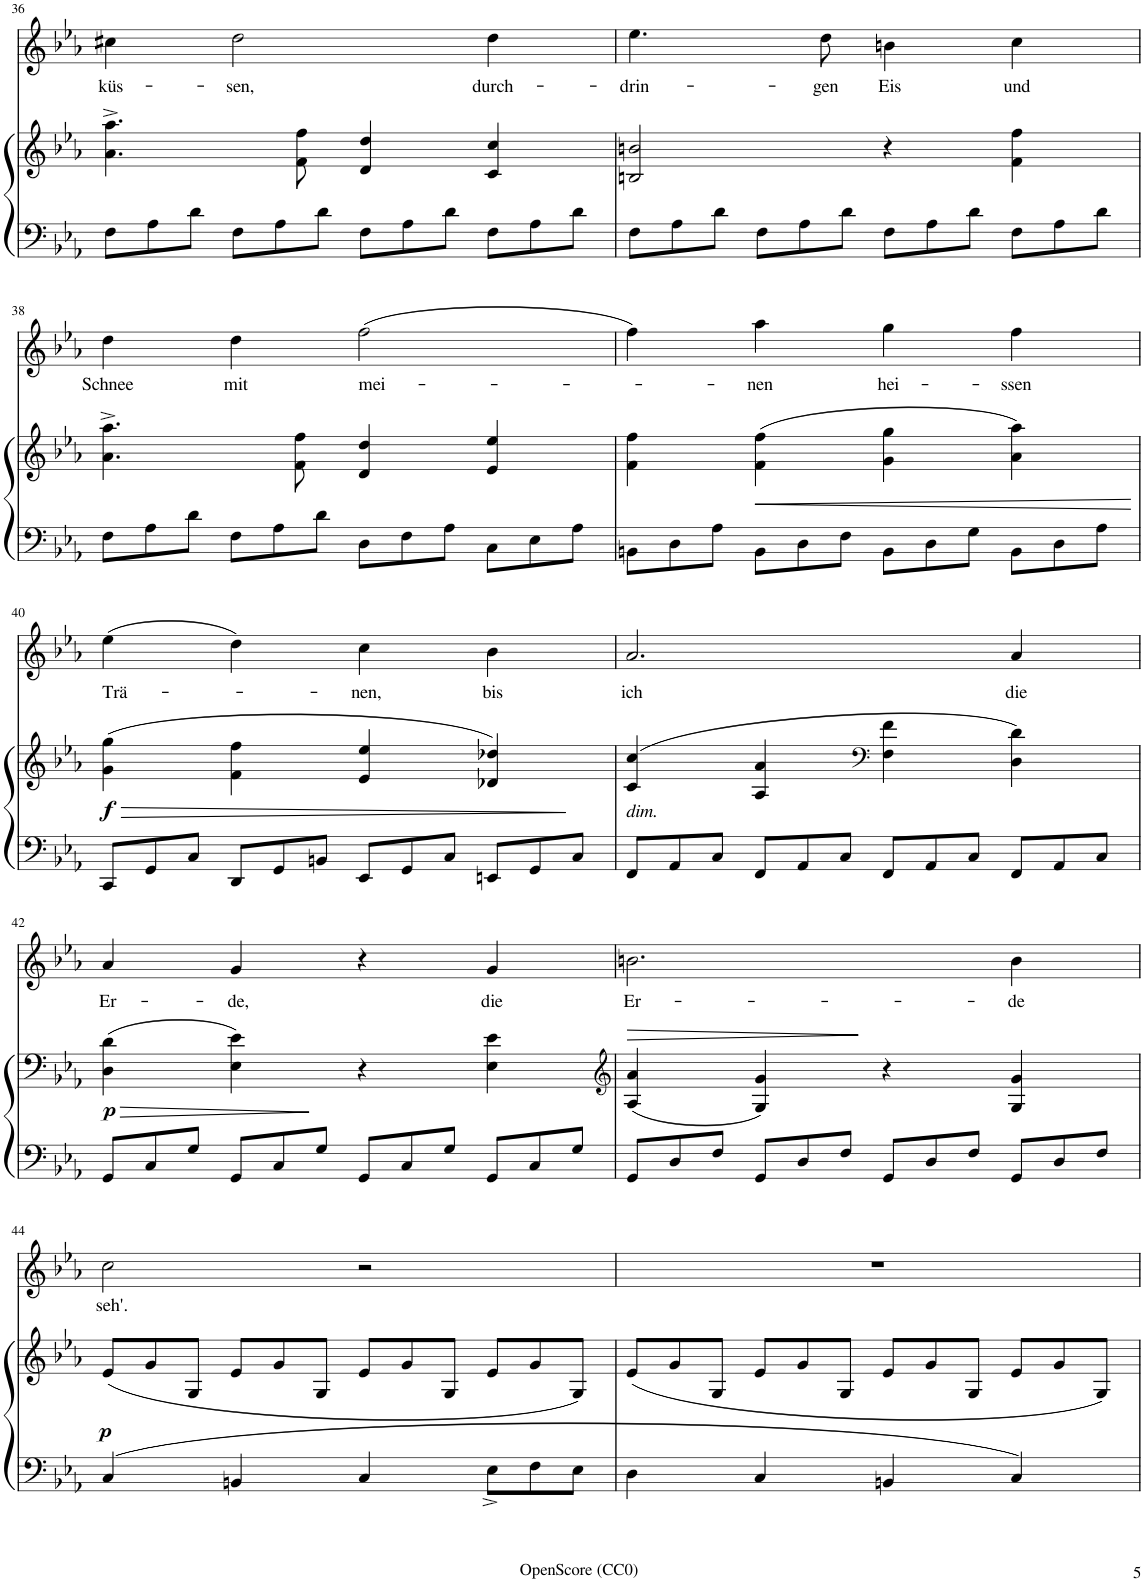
**kern	**kern	**dynam	**kern	**text
*part2	*part2	*part2	*part1	*part1
*staff3	*staff2	*staff2/3	*staff1	*staff1
*I"Pianoforte	*	*	*I"Singstimme Voice	*
*I'Pno	*	*	*	*
!!LO:PB:g=z
*clefF4	*clefG2	*	*clefG2	*
*k[b-e-a-]	*k[b-e-a-]	*	*k[b-e-a-]	*
*M4/4	*M4/4	*	*M4/4	*
*met(c)	*met(c)	*	*met(c)	*
*Xtuplet	*	*	*	*
=36	=36	=36	=36	=36
!	!	!	!	!LO:LY:b
12F\L	4.a-\^ 4.aa-\^	.	4cc#X\	küs-
12A-\	.	.	.	.
12d\J	.	.	.	.
!	!	!	!	!LO:LY:b
12F\L	.	.	2dd\	-sen,
12A-\	.	.	.	.
.	8f\ 8ff\	.	.	.
12d\J	.	.	.	.
12F\L	4d/ 4dd/	.	.	.
12A-\	.	.	.	.
12d\J	.	.	.	.
!	!	!	!	!LO:LY:b
12F\L	4c/ 4cc/	.	4dd\	durch-
12A-\	.	.	.	.
12d\J	.	.	.	.
=37	=37	=37	=37	=37
!	!	!	!	!LO:LY:b
12F\L	2Bn/ 2bn/	.	4.ee-\	-drin-
12A-\	.	.	.	.
12d\J	.	.	.	.
12F\L	.	.	.	.
12A-\	.	.	.	.
!	!	!	!	!LO:LY:b
.	.	.	8dd\	-gen
12d\J	.	.	.	.
!	!	!	!	!LO:LY:b
12F\L	4r	.	4bn\	Eis
12A-\	.	.	.	.
12d\J	.	.	.	.
!	!	!	!	!LO:LY:b
12F\L	4f\ 4ff\	.	4cc\	und
12A-\	.	.	.	.
12d\J	.	.	.	.
!!LO:LB:g=z
=38	=38	=38	=38	=38
!	!	!	!	!LO:LY:b
12F\L	4.a-\^ 4.aa-\^	.	4dd\	Schnee
12A-\	.	.	.	.
12d\J	.	.	.	.
!	!	!	!	!LO:LY:b
12F\L	.	.	4dd\	mit
12A-\	.	.	.	.
.	8f\ 8ff\	.	.	.
12d\J	.	.	.	.
!	!	!	!	!LO:LY:b
12D\L	4d/ 4dd/	.	(2ff\	mei-
12F\	.	.	.	.
12A-\J	.	.	.	.
12C\L	4e-/ 4ee-/	.	.	.
12E-\	.	.	.	.
12A-\J	.	.	.	.
=39	=39	=39	=39	=39
12BBn\L	4f\ 4ff\	.	4ff\)	.
12D\	.	.	.	.
12A-\J	.	.	.	.
!	!	!LO:HP:b	!	!LO:LY:b
12BB\L	(4f\ 4ff\	<	4aa-\	-nen
12D\	.	.	.	.
12F\J	.	.	.	.
!	!	!	!	!LO:LY:b
12BB\L	4g\ 4gg\	.	4gg\	hei-
12D\	.	.	.	.
12G\J	.	.	.	.
!	!	!	!	!LO:LY:b
12BB\L	4a-\ 4aa-\)	.	4ff\	-ssen
12D\	.	.	.	.
12A-\J	.	.	.	.
.	.	[	.	.
!!LO:LB:g=z
=40	=40	=40	=40	=40
!	!	!LO:HP:b	!	!LO:LY:b
!	!	!LO:DY:n=1:b	!	!
12CC/L	(4g\ 4gg\	> f	(4ee-\	Trä-
12GG/	.	.	.	.
12C/J	.	.	.	.
12DD/L	4f\ 4ff\	.	4dd\)	.
12GG/	.	.	.	.
12BBn/J	.	.	.	.
!	!	!	!	!LO:LY:b
12EE-/L	4e-/ 4ee-/	.	4cc\	-nen,
12GG/	.	.	.	.
12C/J	.	.	.	.
!	!	!	!	!LO:LY:b
12EEn/L	4d-X/ 4dd-X/)	.	4b-\	bis
12GG/	.	.	.	.
12C/J	.	.	.	.
.	.	]	.	.
=41	=41	=41	=41	=41
!	!LO:TX:b:i:t=dim.	!	!	!
!	!	!	!	!LO:LY:b
12FF/L	(4c/ 4cc/	.	2.a-/	ich
12AA-/	.	.	.	.
12C/J	.	.	.	.
12FF/L	4A-/ 4a-/	.	.	.
12AA-/	.	.	.	.
12C/J	.	.	.	.
*	*clefF4	*	*	*
12FF/L	4F\ 4f\	.	.	.
12AA-/	.	.	.	.
12C/J	.	.	.	.
!	!	!	!	!LO:LY:b
12FF/L	4D\ 4d\)	.	4a-/	die
12AA-/	.	.	.	.
12C/J	.	.	.	.
!!LO:LB:g=z
=42	=42	=42	=42	=42
!	!	!LO:HP:b	!	!LO:LY:b
!	!	!LO:DY:n=1:b	!	!
12GG/L	(4D\ 4d\	> p	4a-/	Er-
12C/	.	.	.	.
12G/J	.	.	.	.
!	!	!	!	!LO:LY:b
12GG/L	4E-\ 4e-\)	.	4g/	-de,
12C/	.	.	.	.
12G/J	.	.	.	.
12GG/L	4r	]	4r	.
12C/	.	.	.	.
12G/J	.	.	.	.
!	!	!	!	!LO:LY:b
12GG/L	4E-\ 4e-\	.	4g/	die
12C/	.	.	.	.
12G/J	.	.	.	.
=43	=43	=43	=43	=43
*	*clefG2	*	*	*
!	!	!LO:HP:b	!	!LO:LY:b
12GG/L	(4A-/ 4a-/	>	2.bn\	Er-
12D/	.	.	.	.
12F/J	.	.	.	.
12GG/L	4G/ 4g/)	.	.	.
12D/	.	.	.	.
12F/J	.	.	.	.
12GG/L	4r	]	.	.
12D/	.	.	.	.
12F/J	.	.	.	.
!	!	!	!	!LO:LY:b
12GG/L	4G/ 4g/	.	4b\	-de
12D/	.	.	.	.
12F/J	.	.	.	.
!!LO:LB:g=z
=44	=44	=44	=44	=44
*	*Xtuplet	*	*	*
!	!	!LO:DY:a=2	!	!LO:LY:b
4C/	(12e-/L	p	2cc\	seh'.
.	12g/	.	.	.
.	12G/J	.	.	.
4BBn/	12e-/L	.	.	.
.	12g/	.	.	.
.	12G/J	.	.	.
4C/	12e-/L	.	2r	.
.	12g/	.	.	.
.	12G/J	.	.	.
12E-^<\L	12e-/L	.	.	.
12F\	12g/	.	.	.
12E-\J	12G/J)	.	.	.
=45	=45	=45	=45	=45
4D\	(12e-/L	.	1r	.
.	12g/	.	.	.
.	12G/J	.	.	.
4C/	12e-/L	.	.	.
.	12g/	.	.	.
.	12G/J	.	.	.
4BBn/	12e-/L	.	.	.
.	12g/	.	.	.
.	12G/J	.	.	.
4C/	12e-/L	.	.	.
.	12g/	.	.	.
.	12G/J)	.	.	.
=	=	=	=	=
*-	*-	*-	*-	*-
